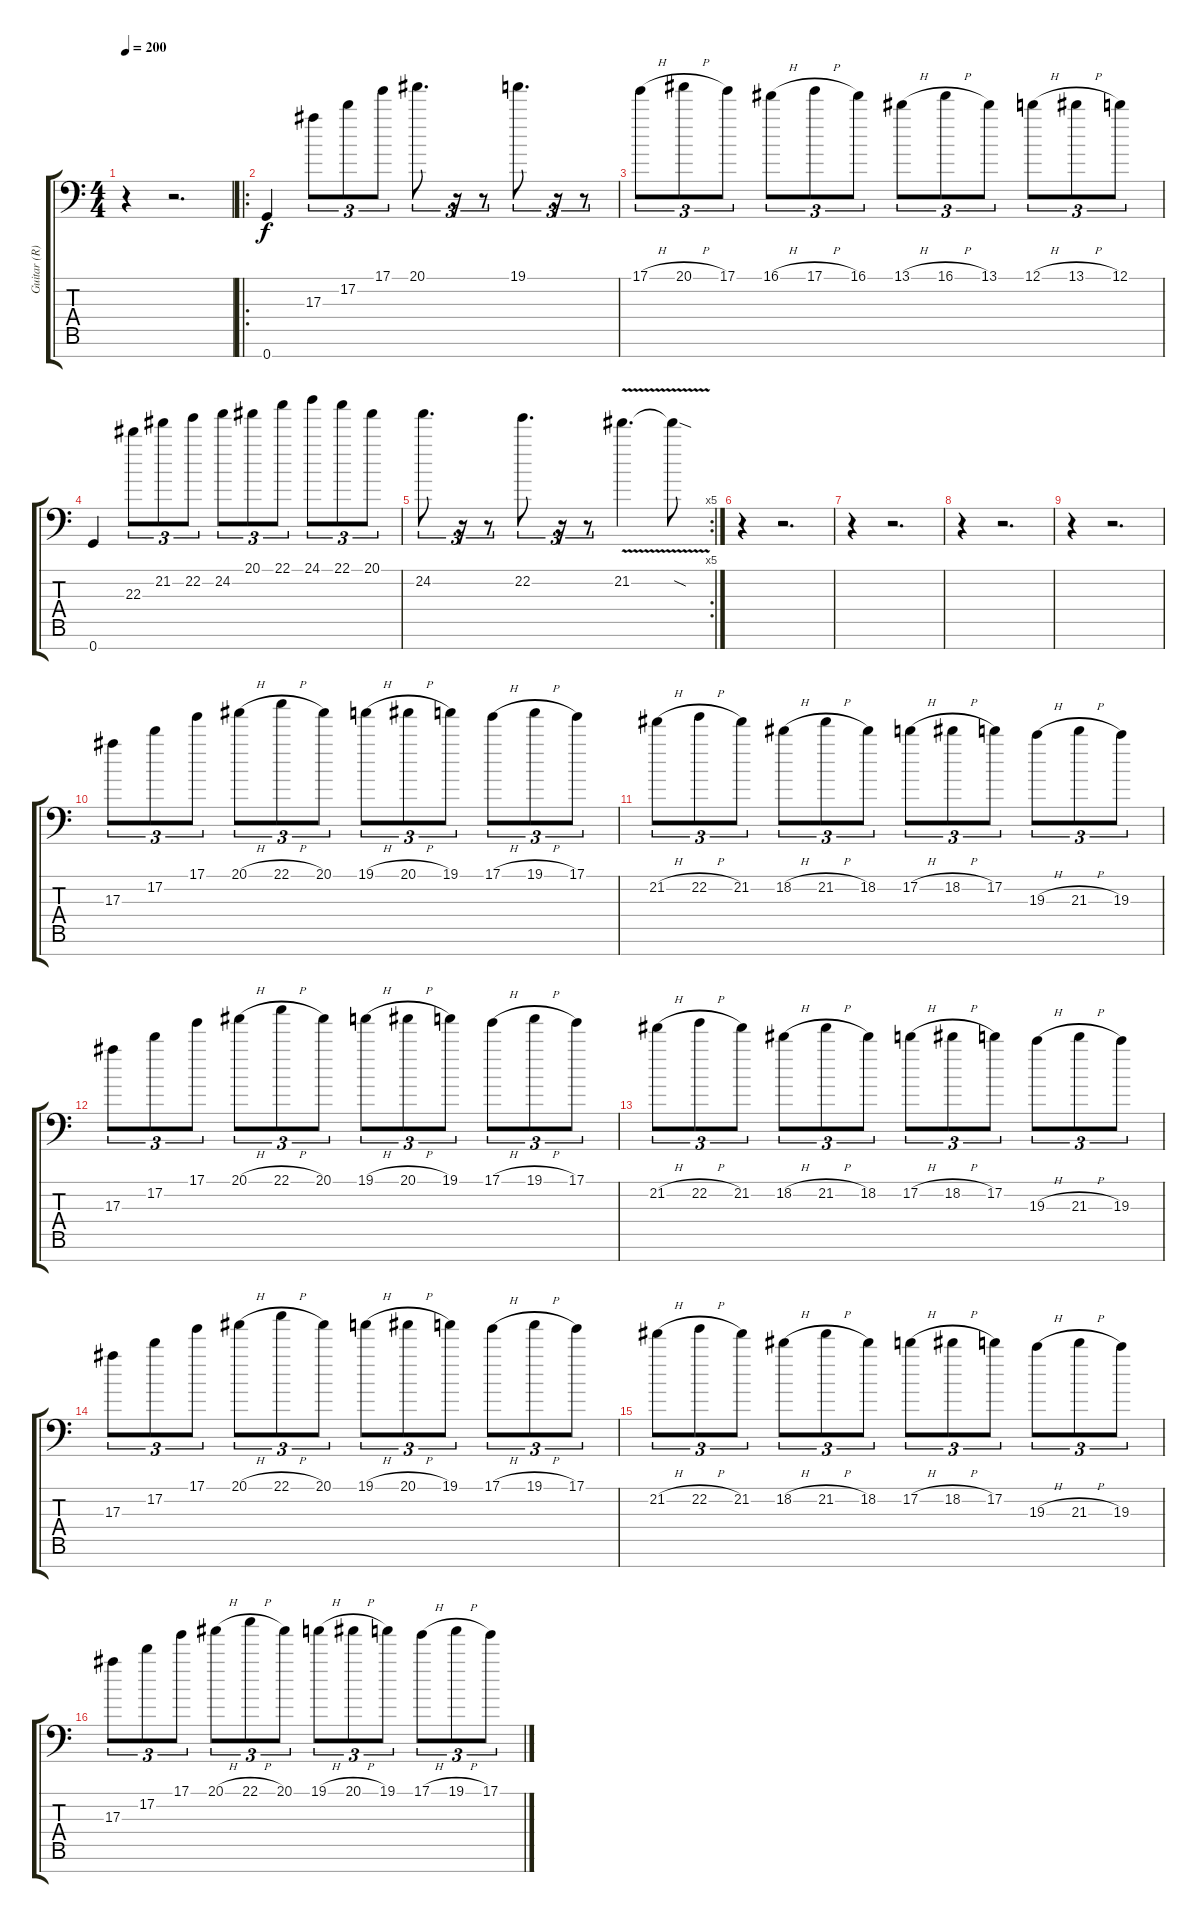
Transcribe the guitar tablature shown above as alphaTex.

\track ("Guitar (R)" "Guitar (R)") {instrument distortionguitar}
\staff {score tabs}
\tuning (D4 A3 F3 C3 G2 D2 G1) {hide}
\ts (4 4)
\tempo 200
\clef f4
\ks c
r.4{dy f instrument distortionguitar} r.2{d} |
\ro
0.7.4 17.3.8{tu (3 2)} 17.2.8{tu (3 2)} 17.1.8{tu (3 2)} 20.1.8{d tu (3 2)} r.16{tu (3 2)} r.8{tu (3 2)} 19.1.8{d tu (3 2)} r.16{tu (3 2)} r.8{tu (3 2)} |
17.1{h}.8{tu (3 2)} 20.1{h}.8{tu (3 2)} 17.1.8{tu (3 2)} 16.1{h}.8{tu (3 2)} 17.1{h}.8{tu (3 2)} 16.1.8{tu (3 2)} 13.1{h}.8{tu (3 2)} 16.1{h}.8{tu (3 2)} 13.1.8{tu (3 2)} 12.1{h}.8{tu (3 2)} 13.1{h}.8{tu (3 2)} 12.1.8{tu (3 2)} |
0.7.4 22.3.8{tu (3 2)} 21.2.8{tu (3 2)} 22.2.8{tu (3 2)} 24.2.8{tu (3 2)} 20.1.8{tu (3 2)} 22.1.8{tu (3 2)} 24.1.8{tu (3 2)} 22.1.8{tu (3 2)} 20.1.8{tu (3 2)} |
\rc 5
24.2.8{d tu (3 2)} r.16{tu (3 2)} r.8{tu (3 2)} 22.2.8{d tu (3 2)} r.16{tu (3 2)} r.8{tu (3 2)} 21.2{v}.4{d} 21.2{sod t}.8 |
r.4 r.2{d} |
r.4 r.2{d} |
r.4 r.2{d} |
r.4 r.2{d} |
17.3.8{tu (3 2)} 17.2.8{tu (3 2)} 17.1.8{tu (3 2)} 20.1{h}.8{tu (3 2)} 22.1{h}.8{tu (3 2)} 20.1.8{tu (3 2)} 19.1{h}.8{tu (3 2)} 20.1{h}.8{tu (3 2)} 19.1.8{tu (3 2)} 17.1{h}.8{tu (3 2)} 19.1{h}.8{tu (3 2)} 17.1.8{tu (3 2)} |
21.2{h}.8{tu (3 2)} 22.2{h}.8{tu (3 2)} 21.2.8{tu (3 2)} 18.2{h}.8{tu (3 2)} 21.2{h}.8{tu (3 2)} 18.2.8{tu (3 2)} 17.2{h}.8{tu (3 2)} 18.2{h}.8{tu (3 2)} 17.2.8{tu (3 2)} 19.3{h}.8{tu (3 2)} 21.3{h}.8{tu (3 2)} 19.3.8{tu (3 2)} |
17.3.8{tu (3 2)} 17.2.8{tu (3 2)} 17.1.8{tu (3 2)} 20.1{h}.8{tu (3 2)} 22.1{h}.8{tu (3 2)} 20.1.8{tu (3 2)} 19.1{h}.8{tu (3 2)} 20.1{h}.8{tu (3 2)} 19.1.8{tu (3 2)} 17.1{h}.8{tu (3 2)} 19.1{h}.8{tu (3 2)} 17.1.8{tu (3 2)} |
21.2{h}.8{tu (3 2)} 22.2{h}.8{tu (3 2)} 21.2.8{tu (3 2)} 18.2{h}.8{tu (3 2)} 21.2{h}.8{tu (3 2)} 18.2.8{tu (3 2)} 17.2{h}.8{tu (3 2)} 18.2{h}.8{tu (3 2)} 17.2.8{tu (3 2)} 19.3{h}.8{tu (3 2)} 21.3{h}.8{tu (3 2)} 19.3.8{tu (3 2)} |
17.3.8{tu (3 2)} 17.2.8{tu (3 2)} 17.1.8{tu (3 2)} 20.1{h}.8{tu (3 2)} 22.1{h}.8{tu (3 2)} 20.1.8{tu (3 2)} 19.1{h}.8{tu (3 2)} 20.1{h}.8{tu (3 2)} 19.1.8{tu (3 2)} 17.1{h}.8{tu (3 2)} 19.1{h}.8{tu (3 2)} 17.1.8{tu (3 2)} |
21.2{h}.8{tu (3 2)} 22.2{h}.8{tu (3 2)} 21.2.8{tu (3 2)} 18.2{h}.8{tu (3 2)} 21.2{h}.8{tu (3 2)} 18.2.8{tu (3 2)} 17.2{h}.8{tu (3 2)} 18.2{h}.8{tu (3 2)} 17.2.8{tu (3 2)} 19.3{h}.8{tu (3 2)} 21.3{h}.8{tu (3 2)} 19.3.8{tu (3 2)} |
17.3.8{tu (3 2)} 17.2.8{tu (3 2)} 17.1.8{tu (3 2)} 20.1{h}.8{tu (3 2)} 22.1{h}.8{tu (3 2)} 20.1.8{tu (3 2)} 19.1{h}.8{tu (3 2)} 20.1{h}.8{tu (3 2)} 19.1.8{tu (3 2)} 17.1{h}.8{tu (3 2)} 19.1{h}.8{tu (3 2)} 17.1.8{tu (3 2)}
